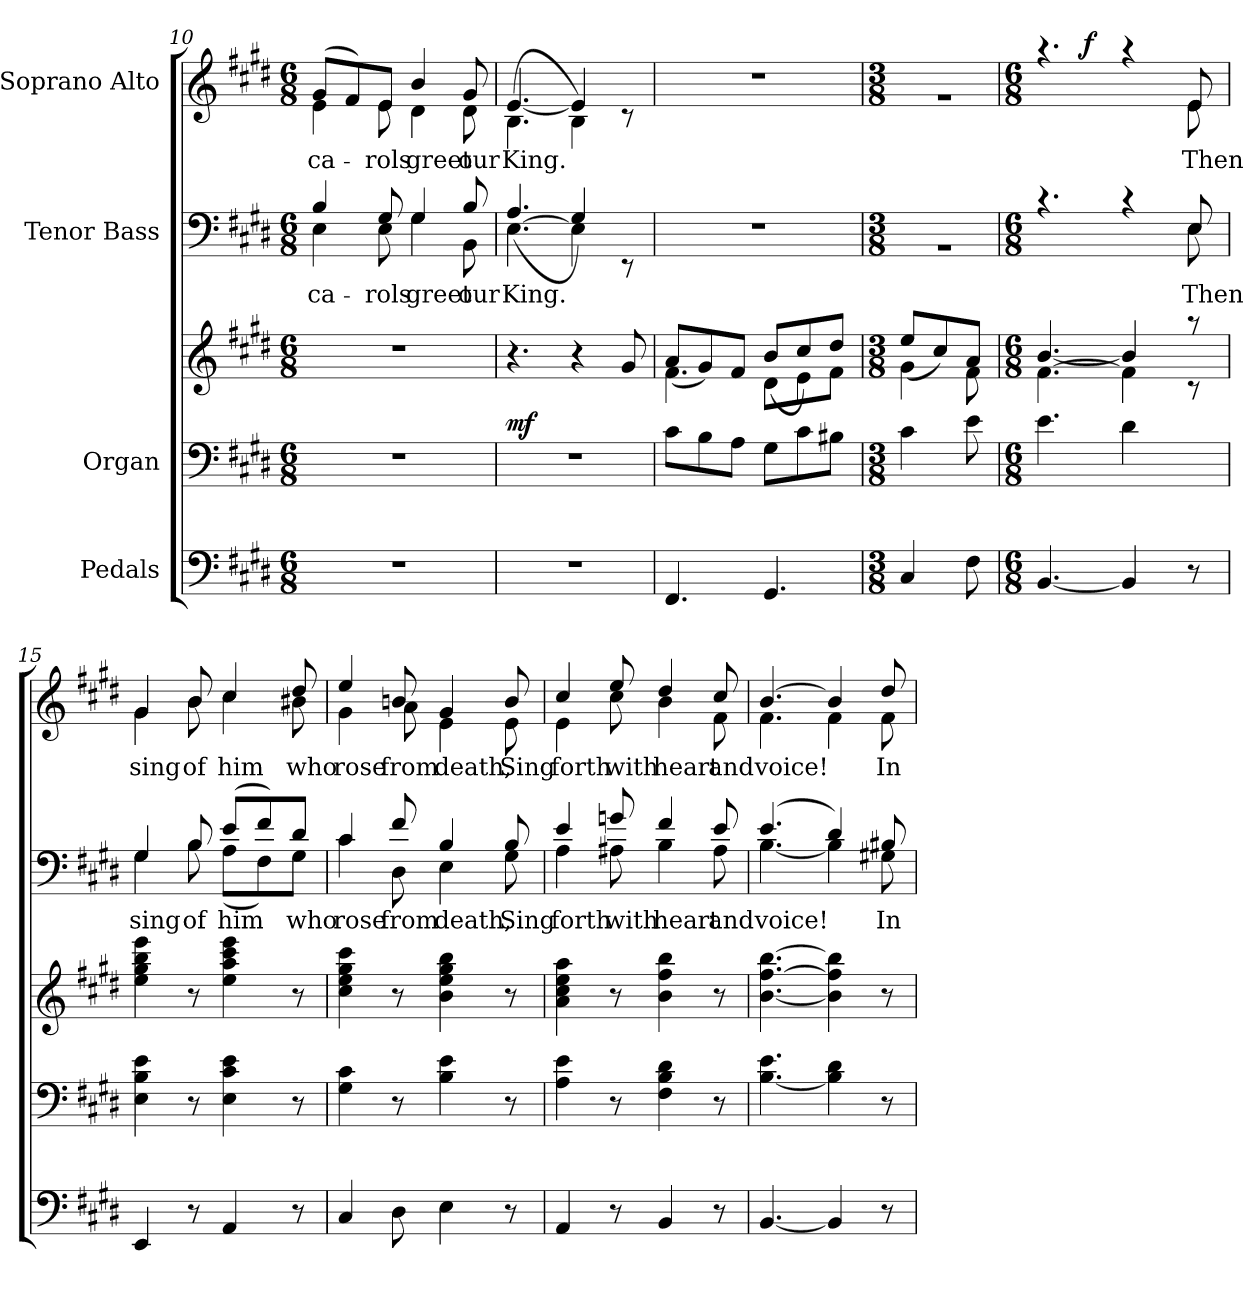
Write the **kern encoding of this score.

**kern	**kern	**kern	**dynam	**kern	**text	**kern	**text	**dynam
*part4	*part3	*part3	*part3	*part2	*part2	*part1	*part1	*part1
*staff5	*staff4	*staff3	*staff3/4	*staff2	*staff2	*staff1	*staff1	*staff1
*I"Pedals	*I"Organ	*	*	*I"Tenor Bass	*	*I"Soprano Alto	*	*
*clefF4	*clefF4	*clefG2	*	*clefF4	*	*clefG2	*	*
*k[f#c#g#d#]	*k[f#c#g#d#]	*k[f#c#g#d#]	*	*k[f#c#g#d#]	*	*k[f#c#g#d#]	*	*
*E:	*E:	*E:	*	*E:	*	*E:	*	*
*M6/8	*M6/8	*M6/8	*	*M6/8	*	*M6/8	*	*
=10	=10	=10	=10	=10	=10	=10	=10	=10
!LO:N:vis=1	!LO:N:vis=1	!LO:N:vis=1	!	!	!LO:LY:a	!	!LO:LY:b	!
*	*	*	*	*^	*	*^	*	*
2.r	2.r	2.r	.	4B/	4E\	ca-	(>8g#/L	4e\	ca-	.
.	.	.	.	.	.	.	8f#/)	.	.	.
!	!	!	!	!	!	!LO:LY:a	!	!	!LO:LY:b	!
.	.	.	.	8G#/	8E\	-rols	8e/J	8e\	-rols	.
!	!	!	!	!	!	!LO:LY:a	!	!	!LO:LY:b	!
.	.	.	.	4G#/	4G#\	greet	4b/	4d#\	greet	.
!	!	!	!	!	!	!LO:LY:a	!	!	!LO:LY:b	!
.	.	.	.	8B/	8BB\	our	8g#/	8d#\	our	.
=11	=11	=11	=11	=11	=11	=11	=11	=11	=11	=11
!LO:N:vis=1	!LO:N:vis=1	!	!LO:DY:a=2	!	!	!LO:LY:a	!	!	!LO:LY:b	!
2.r	2.r	4.r	mf	[<4.E\	(4.A/	King.	(<4.B\	[>4.e/	King.	.
.	.	4r	.	4E\]	4G#/)	.	4B\)	4e/]	.	.
.	.	8g#/	.	8ryy	8rEE	.	8ryy	8rc	.	.
=12	=12	=12	=12	=12	=12	=12	=12	=12	=12	=12
*	*	*^	*	*	*	*	*	*	*	*
!	!	!	!	!	!LO:N:vis=1	!	!	!LO:N:vis=1	!	!	!
*	*	*	*	*	*v	*v	*	*	*	*	*
*	*	*	*	*	*	*	*v	*v	*	*
4.FF#/	8c#\L	4.f#\	(>8a/L	.	2.r	.	2.r	.	.
.	8B\	.	8g#/)	.	.	.	.	.	.
.	8A\J	.	8f#/J	.	.	.	.	.	.
4.GG#/	8G#\L	8d#\L	(>8b/L	.	.	.	.	.	.
.	8c#\	8e\	8cc#/)	.	.	.	.	.	.
.	8B#X\J	8f#\J	8dd#/J	.	.	.	.	.	.
=13	=13	=13	=13	=13	=13	=13	=13	=13	=13
*M3/8	*M3/8	*M3/8	*	*	*M3/8	*	*M3/8	*	*
!	!	!	!	!	!LO:N:vis=1	!	!LO:N:vis=1	!	!
4C#/	4c#\	4g#\	(>8ee/L	.	4.rC	.	4.ra	.	.
.	.	.	8cc#/)	.	.	.	.	.	.
8F#\	8e\	8f#\	8a/J	.	.	.	.	.	.
=14	=14	=14	=14	=14	=14	=14	=14	=14	=14
*M6/8	*M6/8	*M6/8	*	*	*M6/8	*	*M6/8	*	*
*	*	*	*	*	*^	*	*^	*	*
*	*	*	*	*	*	*	*	*	*^	*	*
[<4.BB/	4.e\	[<4.f#\	[>4.b/	.	4.rc	2ryy	.	4.raa	2ryy	8..ryy	.	.
!	!	!	!	!	!	!	!	!	!	!	!	!LO:DY:b
.	.	.	.	.	.	.	.	.	.	2ryy	.	f
4BB/]	4d#\	4f#\]	4b/]	.	4rc	.	.	4raa	.	.	.	.
.	.	.	.	.	.	8ryy	.	.	8ryy	.	.	.
!	!	!	!	!	!	!	!LO:LY:a	!	!	!	!LO:LY:b	!
8r	8ryy	8raa	8rc	.	8E/	8E\	Then	8e/	8e\	.	Then	.
.	.	.	.	.	.	.	.	.	.	32ryy	.	.
!!LO:PB:g=z
=15	=15	=15	=15	=15	=15	=15	=15	=15	=15	=15	=15	=15
!	!	!	!	!	!	!	!LO:LY:a	!	!	!	!LO:LY:b	!
*	*	*v	*v	*	*	*	*	*	*v	*v	*	*
4EE/	4E\ 4B\ 4e\	4ee\ 4gg#\ 4bb\ 4eee\	.	4G#/	4G#\	sing	4g#/	4g#\	sing	.
!	!	!	!	!	!	!LO:LY:a	!	!	!LO:LY:b	!
8r	8r	8r	.	8B/	8B\	of	8b/	8b\	of	.
!	!	!	!	!	!	!LO:LY:a	!	!	!LO:LY:b	!
4AA/	4E\ 4c#\ 4e\	4ee\ 4aa\ 4ccc#\ 4eee\	.	(>8e/L	(<8A\L	him	4cc#/	4cc#\	him	.
.	.	.	.	8f#/)	8F#\)	.	.	.	.	.
!	!	!	!	!	!	!LO:LY:a	!	!	!LO:LY:b	!
8r	8r	8r	.	8d#/J	8G#\J	who	8dd#/	8b#X\	who	.
=16	=16	=16	=16	=16	=16	=16	=16	=16	=16	=16
!	!	!	!	!	!	!LO:LY:a	!	!	!LO:LY:b	!
4C#/	4G#\ 4c#\	4cc#\ 4ee\ 4gg#\ 4ccc#\	.	4c#/	4c#\	rose	4ee/	4g#\	rose	.
!	!	!	!	!	!	!LO:LY:a	!	!	!LO:LY:b	!
8D#\	8r	8r	.	8f#/	8D#\	from	8bn/	8a\	from	.
!	!	!	!	!	!	!LO:LY:a	!	!	!LO:LY:b	!
4E\	4B\ 4e\	4b\ 4ee\ 4gg#\ 4bb\	.	4B/	4E\	death,	4g#/	4e\	death,	.
!	!	!	!	!	!	!LO:LY:a	!	!	!LO:LY:b	!
8r	8r	8r	.	8B/	8G#\	Sing	8b/	8e\	Sing	.
=17	=17	=17	=17	=17	=17	=17	=17	=17	=17	=17
!	!	!	!	!	!	!LO:LY:a	!	!	!LO:LY:b	!
4AA/	4A\ 4e\	4a\ 4cc#\ 4ee\ 4aa\	.	4e/	4A\	forth	4cc#/	4e\	forth	.
!	!	!	!	!	!	!LO:LY:a	!	!	!LO:LY:b	!
8r	8r	8r	.	8gn/	8A#X\	with	8ee/	8cc#\	with	.
!	!	!	!	!	!	!LO:LY:a	!	!	!LO:LY:b	!
4BB/	4F#\ 4B\ 4d#\	4b\ 4ff#\ 4bb\	.	4f#/	4B\	heart	4dd#/	4b\	heart	.
!	!	!	!	!	!	!LO:LY:a	!	!	!LO:LY:b	!
8r	8r	8r	.	8e/	8A#\	and	8cc#/	8f#\	and	.
=18	=18	=18	=18	=18	=18	=18	=18	=18	=18	=18
!	!	!	!	!	!	!LO:LY:a	!	!	!LO:LY:b	!
[<4.BB/	[<4.B\ 4.e\	[<4.b\ [>4.ff#\ [>4.bb\	.	(4.e/	[<4.B\	voice!	[>4.b/	4.f#\	voice!	.
4BB/]	4B\] 4d#\	4b\] 4ff#\] 4bb\]	.	4d#/)	4B\]	.	4b/]	4f#\	.	.
!	!	!	!	!	!	!LO:LY:a	!	!	!LO:LY:b	!
8r	8r	8r	.	8B#X/	8G#X\	In	8dd#/	8f#\	In	.
*	*	*	*	*v	*v	*	*	*	*	*
*	*	*	*	*	*	*v	*v	*	*
=	=	=	=	=	=	=	=	=
*-	*-	*-	*-	*-	*-	*-	*-	*-
